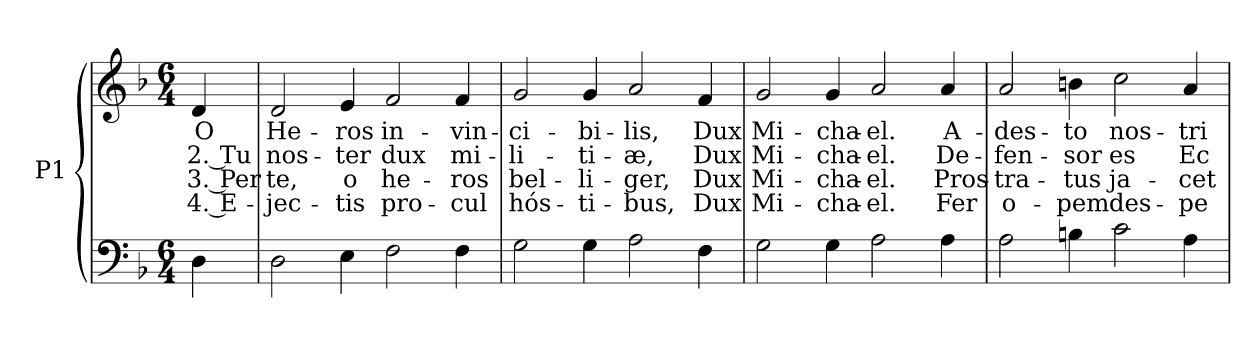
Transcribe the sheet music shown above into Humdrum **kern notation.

**kern	**kern	**text	**text	**text	**text
*part1	*part1	*part1	*part1	*part1	*part1
*staff2	*staff1	*staff1	*staff1	*staff1	*staff1
*I"P1	*	*	*	*	*
!!LO:PB:g=z
*clefF4	*clefG2	*	*	*	*
*k[b-]	*k[b-]	*	*	*	*
*d:	*d:	*	*	*	*
*M6/4	*M6/4	*	*	*	*
*MM112	*MM112	*	*	*	*
=	=	=	=	=	=
!	!	!LO:LY:b:color=#000000	!LO:LY:b:color=#000000	!LO:LY:b:color=#000000	!LO:LY:b:color=#000000
4Di\	4di/	O	2. Tu	3. Per	4. E-
=1'	=1'	=1'	=1'	=1'	=1'
!	!	!LO:LY:b:color=#000000	!LO:LY:b:color=#000000	!LO:LY:b:color=#000000	!LO:LY:b:color=#000000
2Di\	2di/	He-	nos-	te,	-jec-
!	!	!LO:LY:b:color=#000000	!LO:LY:b:color=#000000	!LO:LY:b:color=#000000	!LO:LY:b:color=#000000
4Ei\	4ei/	-ros	-ter	o	-tis
!	!	!LO:LY:b:color=#000000	!LO:LY:b:color=#000000	!LO:LY:b:color=#000000	!LO:LY:b:color=#000000
2Fi\	2fi/	in-	dux	he-	pro-
!	!	!LO:LY:b:color=#000000	!LO:LY:b:color=#000000	!LO:LY:b:color=#000000	!LO:LY:b:color=#000000
4Fi\	4fi/	-vin-	mi-	-ros	-cul
=2'	=2'	=2'	=2'	=2'	=2'
!	!	!LO:LY:b:color=#000000	!LO:LY:b:color=#000000	!LO:LY:b:color=#000000	!LO:LY:b:color=#000000
2Gi\	2gi/	-ci-	-li-	bel-	hós-
!	!	!LO:LY:b:color=#000000	!LO:LY:b:color=#000000	!LO:LY:b:color=#000000	!LO:LY:b:color=#000000
4Gi\	4gi/	-bi-	-ti-	-li-	-ti-
!	!	!LO:LY:b:color=#000000	!LO:LY:b:color=#000000	!LO:LY:b:color=#000000	!LO:LY:b:color=#000000
2Ai\	2ai/	-lis,	-æ,	-ger,	-bus,
!	!	!LO:LY:b:color=#000000	!LO:LY:b:color=#000000	!LO:LY:b:color=#000000	!LO:LY:b:color=#000000
4Fi\	4fi/	Dux	Dux	Dux	Dux
=3'	=3'	=3'	=3'	=3'	=3'
!	!	!LO:LY:b:color=#000000	!LO:LY:b:color=#000000	!LO:LY:b:color=#000000	!LO:LY:b:color=#000000
2Gi\	2gi/	Mi-	Mi-	Mi-	Mi-
!	!	!LO:LY:b:color=#000000	!LO:LY:b:color=#000000	!LO:LY:b:color=#000000	!LO:LY:b:color=#000000
4Gi\	4gi/	-cha-	-cha-	-cha-	-cha-
!	!	!LO:LY:b:color=#000000	!LO:LY:b:color=#000000	!LO:LY:b:color=#000000	!LO:LY:b:color=#000000
2Ai\	2ai/	-el.	-el.	-el.	-el.
!	!	!LO:LY:b:color=#000000	!LO:LY:b:color=#000000	!LO:LY:b:color=#000000	!LO:LY:b:color=#000000
4Ai\	4ai/	A-	De-	Pros-	Fer
=4'	=4'	=4'	=4'	=4'	=4'
!	!	!LO:LY:b:color=#000000	!LO:LY:b:color=#000000	!LO:LY:b:color=#000000	!LO:LY:b:color=#000000
2Ai\	2ai/	-des-	-fen-	-tra-	o-
!	!	!LO:LY:b:color=#000000	!LO:LY:b:color=#000000	!LO:LY:b:color=#000000	!LO:LY:b:color=#000000
4Bni\	4bni\	-to	-sor	-tus	-pem
!	!	!LO:LY:b:color=#000000	!LO:LY:b:color=#000000	!LO:LY:b:color=#000000	!LO:LY:b:color=#000000
2ci\	2cci\	nos-	es	ja-	des-
!	!	!LO:LY:b:color=#000000	!LO:LY:b:color=#000000	!LO:LY:b:color=#000000	!LO:LY:b:color=#000000
4Ai\	4ai/	-tri	Ec-	-cet	-pe-
='	='	='	='	='	='
*-	*-	*-	*-	*-	*-
